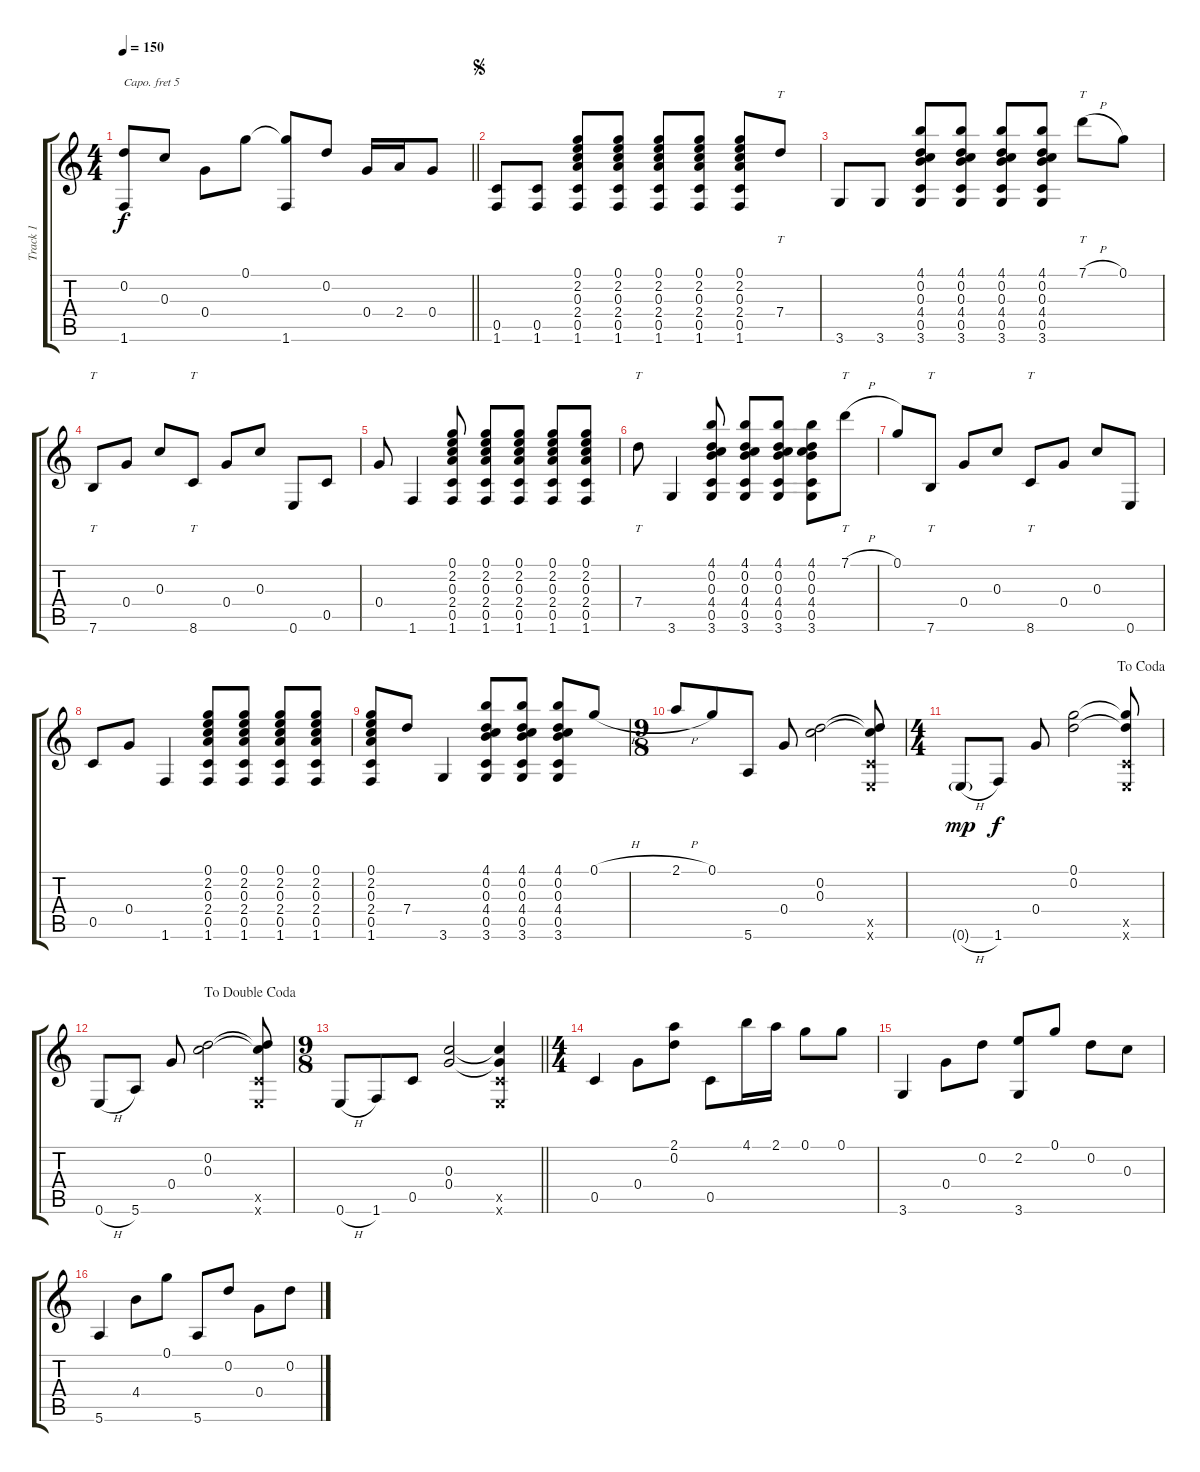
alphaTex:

\track ("Track 1" "Track 1") {instrument acousticguitarsteel}
\staff {score tabs}
\capo 5
\tuning (D4 A3 G3 D3 G2 B1) {hide}
\ts (4 4)
\tempo 150
\clef g2
\barLineRight lightlight
\ks c
(0.2 1.6).8{dy f} 0.3.8 0.4.8 0.1.8 (0.1{t} 1.6).8 0.2.8 0.4.16 2.4.16 0.4.8 |
\jump segno
(0.5 1.6).8 (0.5 1.6).8 (0.1 2.2 0.3 2.4 0.5 1.6).8 (0.1 2.2 0.3 2.4 0.5 1.6).8 (0.1 2.2 0.3 2.4 0.5 1.6).8 (0.1 2.2 0.3 2.4 0.5 1.6).8 (0.1 2.2 0.3 2.4 0.5 1.6).8 7.4.8{tt} |
3.6.8 3.6.8 (4.1 0.2 0.3 4.4 0.5 3.6).8 (4.1 0.2 0.3 4.4 0.5 3.6).8 (4.1 0.2 0.3 4.4 0.5 3.6).8 (4.1 0.2 0.3 4.4 0.5 3.6).8 7.1{h}.8{tt} 0.1.8 |
7.6.8{tt} 0.4.8 0.3.8 8.6.8{tt} 0.4.8 0.3.8 0.6.8 0.5.8 |
0.4.8 1.6.4 (0.1 2.2 0.3 2.4 0.5 1.6).8 (0.1 2.2 0.3 2.4 0.5 1.6).8 (0.1 2.2 0.3 2.4 0.5 1.6).8 (0.1 2.2 0.3 2.4 0.5 1.6).8 (0.1 2.2 0.3 2.4 0.5 1.6).8 |
7.4.8{tt} 3.6.4 (4.1 0.2 0.3 4.4 0.5 3.6).8 (4.1 0.2 0.3 4.4 0.5 3.6).8 (4.1 0.2 0.3 4.4 0.5 3.6).8 (4.1 0.2 0.3 4.4 0.5 3.6).8 7.1{h}.8{tt} |
0.1.8 7.6.8{tt} 0.4.8 0.3.8 8.6.8{tt} 0.4.8 0.3.8 0.6.8 |
0.5.8 0.4.8 1.6.4 (0.1 2.2 0.3 2.4 0.5 1.6).8 (0.1 2.2 0.3 2.4 0.5 1.6).8 (0.1 2.2 0.3 2.4 0.5 1.6).8 (0.1 2.2 0.3 2.4 0.5 1.6).8 |
(0.1 2.2 0.3 2.4 0.5 1.6).8 7.4.8 3.6.4 (4.1 0.2 0.3 4.4 0.5 3.6).8 (4.1 0.2 0.3 4.4 0.5 3.6).8 (4.1 0.2 0.3 4.4 0.5 3.6).8 0.1{h}.8 |
\ts (9 8)
2.1{h}.8 0.1.8 5.6.8 0.4.8 (0.2 0.3).2 (0.2{t} 0.3{t} 0.5{x} 0.6{x}).8 |
\ts (4 4)
\jump dacoda
0.6{h g}.8{dy mp} 1.6.8{dy f} 0.4.8 (0.1 0.2).2 (0.1{t} 0.2{t} 0.5{x} 0.6{x}).8 |
\jump dadoublecoda
0.6{h}.8 5.6.8 0.4.8 (0.2 0.3).2 (0.2{t} 0.3{t} 0.5{x} 0.6{x}).8 |
\ts (9 8)
\barLineRight lightlight
0.6{h}.8 1.6.8 0.5.8 (0.3 0.4).2 (0.3{t} 0.4{t} 0.5{x} 0.6{x}).4 |
\ts (4 4)
0.5.4 0.4.8 (2.1 0.2).8 0.5.8 4.1.16 2.1.16 0.1.8 0.1.8 |
3.6.4 0.4.8 0.2.8 (2.2 3.6).8 0.1.8 0.2.8 0.3.8 |
5.6.4 4.4.8 0.1.8 5.6.8 0.2.8 0.4.8 0.2.8
